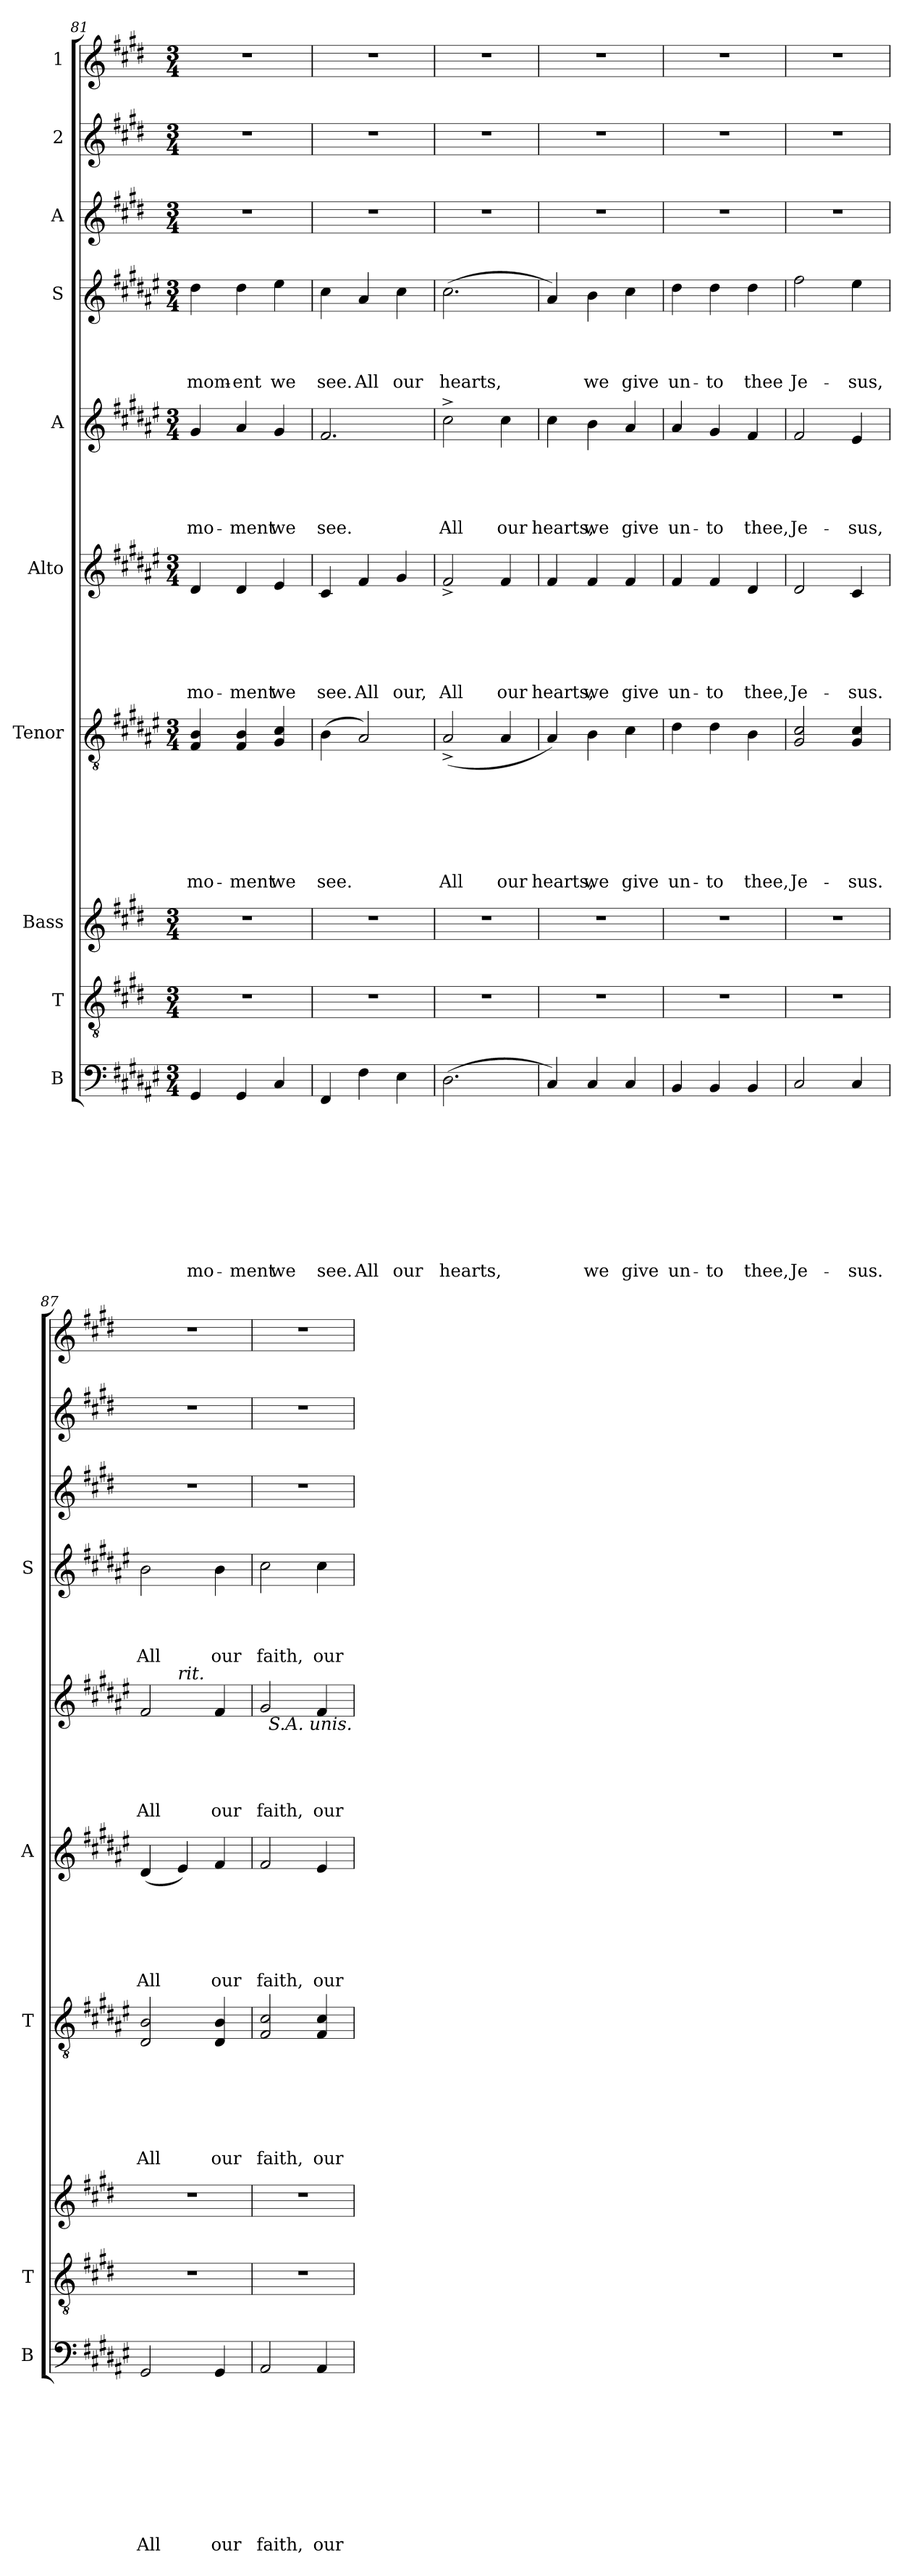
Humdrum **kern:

**kern	**text	**text	**text	**text	**text	**text	**text	**text	**text	**text	**kern	**kern	**kern	**text	**text	**text	**text	**text	**text	**text	**kern	**text	**text	**text	**text	**text	**text	**kern	**text	**text	**text	**text	**text	**kern	**text	**text	**text	**text	**kern	**kern	**kern
*part10	*part10	*part10	*part10	*part10	*part10	*part10	*part10	*part10	*part10	*part10	*part9	*part8	*part7	*part7	*part7	*part7	*part7	*part7	*part7	*part7	*part6	*part6	*part6	*part6	*part6	*part6	*part6	*part5	*part5	*part5	*part5	*part5	*part5	*part4	*part4	*part4	*part4	*part4	*part3	*part2	*part1
*staff10	*staff10	*staff10	*staff10	*staff10	*staff10	*staff10	*staff10	*staff10	*staff10	*staff10	*staff9	*staff8	*staff7	*staff7	*staff7	*staff7	*staff7	*staff7	*staff7	*staff7	*staff6	*staff6	*staff6	*staff6	*staff6	*staff6	*staff6	*staff5	*staff5	*staff5	*staff5	*staff5	*staff5	*staff4	*staff4	*staff4	*staff4	*staff4	*staff3	*staff2	*staff1
*I"B	*	*	*	*	*	*	*	*	*	*	*I"T	*I"Bass	*I"Tenor	*	*	*	*	*	*	*	*I"Alto	*	*	*	*	*	*	*I"A	*	*	*	*	*	*I"S	*	*	*	*	*I"A	*I"2	*I"1
*I'B	*	*	*	*	*	*	*	*	*	*	*I'T	*	*I'T	*	*	*	*	*	*	*	*I'A	*	*	*	*	*	*	*	*	*	*	*	*	*I'S	*	*	*	*	*	*	*
*clefF4	*	*	*	*	*	*	*	*	*	*	*clefGv2	*clefG2	*clefGv2	*	*	*	*	*	*	*	*clefG2	*	*	*	*	*	*	*clefG2	*	*	*	*	*	*clefG2	*	*	*	*	*clefG2	*clefG2	*clefG2
*k[f#c#g#d#a#e#]	*	*	*	*	*	*	*	*	*	*	*k[f#c#g#d#]	*k[f#c#g#d#]	*k[f#c#g#d#a#e#]	*	*	*	*	*	*	*	*k[f#c#g#d#a#e#]	*	*	*	*	*	*	*k[f#c#g#d#a#e#]	*	*	*	*	*	*k[f#c#g#d#a#e#]	*	*	*	*	*k[f#c#g#d#]	*k[f#c#g#d#]	*k[f#c#g#d#]
*F#:	*	*	*	*	*	*	*	*	*	*	*E:	*E:	*F#:	*	*	*	*	*	*	*	*F#:	*	*	*	*	*	*	*F#:	*	*	*	*	*	*F#:	*	*	*	*	*E:	*E:	*E:
*M3/4	*	*	*	*	*	*	*	*	*	*	*M3/4	*M3/4	*M3/4	*	*	*	*	*	*	*	*M3/4	*	*	*	*	*	*	*M3/4	*	*	*	*	*	*M3/4	*	*	*	*	*M3/4	*M3/4	*M3/4
=81	=81	=81	=81	=81	=81	=81	=81	=81	=81	=81	=81	=81	=81	=81	=81	=81	=81	=81	=81	=81	=81	=81	=81	=81	=81	=81	=81	=81	=81	=81	=81	=81	=81	=81	=81	=81	=81	=81	=81	=81	=81
!	!	!	!	!	!	!	!	!	!	!LO:LY:b	!	!	!	!	!	!	!	!	!	!LO:LY:b	!	!	!	!	!	!	!LO:LY:b	!	!	!	!	!	!LO:LY:b	!	!	!	!	!LO:LY:b	!	!	!
4GG#/	.	.	.	.	.	.	.	.	.	mo-	2.r	2.r	4F#/ 4B/	.	.	.	.	.	.	mo-	4d#/	.	.	.	.	.	mo-	4g#/	.	.	.	.	mo-	4dd#\	.	.	.	mom-	2.r	2.r	2.r
!	!	!	!	!	!	!	!	!	!	!LO:LY:b	!	!	!	!	!	!	!	!	!	!LO:LY:b	!	!	!	!	!	!	!LO:LY:b	!	!	!	!	!	!LO:LY:b	!	!	!	!	!LO:LY:b	!	!	!
4GG#/	.	.	.	.	.	.	.	.	.	-ment	.	.	4F#/ 4B/	.	.	.	.	.	.	-ment	4d#/	.	.	.	.	.	-ment	4a#/	.	.	.	.	-ment	4dd#\	.	.	.	-ent	.	.	.
!	!	!	!	!	!	!	!	!	!	!LO:LY:b	!	!	!	!	!	!	!	!	!	!LO:LY:b	!	!	!	!	!	!	!LO:LY:b	!	!	!	!	!	!LO:LY:b	!	!	!	!	!LO:LY:b	!	!	!
4C#/	.	.	.	.	.	.	.	.	.	we	.	.	4G#/ 4c#/	.	.	.	.	.	.	we	4e#/	.	.	.	.	.	we	4g#/	.	.	.	.	we	4ee#\	.	.	.	we	.	.	.
!!LO:PB:g=z
=82	=82	=82	=82	=82	=82	=82	=82	=82	=82	=82	=82	=82	=82	=82	=82	=82	=82	=82	=82	=82	=82	=82	=82	=82	=82	=82	=82	=82	=82	=82	=82	=82	=82	=82	=82	=82	=82	=82	=82	=82	=82
!	!	!	!	!	!	!	!	!	!	!LO:LY:b	!	!	!	!	!	!	!	!	!	!LO:LY:b	!	!	!	!	!	!	!LO:LY:b	!	!	!	!	!	!LO:LY:b	!	!	!	!	!LO:LY:b	!	!	!
4FF#/	.	.	.	.	.	.	.	.	.	see.	2.r	2.r	(>4B\	.	.	.	.	.	.	see.	4c#/	.	.	.	.	.	see.	2.f#/	.	.	.	.	see.	4cc#\	.	.	.	see.	2.r	2.r	2.r
!	!	!	!	!	!	!	!	!	!	!LO:LY:b	!	!	!	!	!	!	!	!	!	!	!	!	!	!	!	!	!LO:LY:b	!	!	!	!	!	!	!	!	!	!	!LO:LY:b	!	!	!
4F#\	.	.	.	.	.	.	.	.	.	All	.	.	2A#/)	.	.	.	.	.	.	.	4f#/	.	.	.	.	.	All	.	.	.	.	.	.	4a#/	.	.	.	All	.	.	.
!	!	!	!	!	!	!	!	!	!	!LO:LY:b	!	!	!	!	!	!	!	!	!	!	!	!	!	!	!	!	!LO:LY:b	!	!	!	!	!	!	!	!	!	!	!LO:LY:b	!	!	!
4E#\	.	.	.	.	.	.	.	.	.	our	.	.	.	.	.	.	.	.	.	.	4g#/	.	.	.	.	.	our,	.	.	.	.	.	.	4cc#\	.	.	.	our	.	.	.
=83	=83	=83	=83	=83	=83	=83	=83	=83	=83	=83	=83	=83	=83	=83	=83	=83	=83	=83	=83	=83	=83	=83	=83	=83	=83	=83	=83	=83	=83	=83	=83	=83	=83	=83	=83	=83	=83	=83	=83	=83	=83
!	!	!	!	!	!	!	!	!	!	!LO:LY:b	!	!	!	!	!	!	!	!	!	!LO:LY:b	!	!	!	!	!	!	!LO:LY:b	!	!	!	!	!	!LO:LY:b	!	!	!	!	!LO:LY:b	!	!	!
(>2.D#\	.	.	.	.	.	.	.	.	.	hearts,	2.r	2.r	(<2A#^</	.	.	.	.	.	.	All	2f#^</	.	.	.	.	.	All	2cc#^>\	.	.	.	.	All	(>2.cc#\	.	.	.	hearts,	2.r	2.r	2.r
!	!	!	!	!	!	!	!	!	!	!	!	!	!	!	!	!	!	!	!	!LO:LY:b	!	!	!	!	!	!	!LO:LY:b	!	!	!	!	!	!LO:LY:b	!	!	!	!	!	!	!	!
.	.	.	.	.	.	.	.	.	.	.	.	.	4A#/	.	.	.	.	.	.	our	4f#/	.	.	.	.	.	our	4cc#\	.	.	.	.	our	.	.	.	.	.	.	.	.
=84	=84	=84	=84	=84	=84	=84	=84	=84	=84	=84	=84	=84	=84	=84	=84	=84	=84	=84	=84	=84	=84	=84	=84	=84	=84	=84	=84	=84	=84	=84	=84	=84	=84	=84	=84	=84	=84	=84	=84	=84	=84
!	!	!	!	!	!	!	!	!	!	!	!	!	!	!	!	!	!	!	!	!LO:LY:b	!	!	!	!	!	!	!LO:LY:b	!	!	!	!	!	!LO:LY:b	!	!	!	!	!	!	!	!
4C#/)	.	.	.	.	.	.	.	.	.	.	2.r	2.r	4A#/)	.	.	.	.	.	.	hearts,	4f#/	.	.	.	.	.	hearts,	4cc#\	.	.	.	.	hearts,	4a#/)	.	.	.	.	2.r	2.r	2.r
!	!	!	!	!	!	!	!	!	!	!LO:LY:b	!	!	!	!	!	!	!	!	!	!LO:LY:b	!	!	!	!	!	!	!LO:LY:b	!	!	!	!	!	!LO:LY:b	!	!	!	!	!LO:LY:b	!	!	!
4C#/	.	.	.	.	.	.	.	.	.	we	.	.	4B\	.	.	.	.	.	.	we	4f#/	.	.	.	.	.	we	4b\	.	.	.	.	we	4b\	.	.	.	we	.	.	.
!	!	!	!	!	!	!	!	!	!	!LO:LY:b	!	!	!	!	!	!	!	!	!	!LO:LY:b	!	!	!	!	!	!	!LO:LY:b	!	!	!	!	!	!LO:LY:b	!	!	!	!	!LO:LY:b	!	!	!
4C#/	.	.	.	.	.	.	.	.	.	give	.	.	4c#\	.	.	.	.	.	.	give	4f#/	.	.	.	.	.	give	4a#/	.	.	.	.	give	4cc#\	.	.	.	give	.	.	.
=85	=85	=85	=85	=85	=85	=85	=85	=85	=85	=85	=85	=85	=85	=85	=85	=85	=85	=85	=85	=85	=85	=85	=85	=85	=85	=85	=85	=85	=85	=85	=85	=85	=85	=85	=85	=85	=85	=85	=85	=85	=85
!	!	!	!	!	!	!	!	!	!	!LO:LY:b	!	!	!	!	!	!	!	!	!	!LO:LY:b	!	!	!	!	!	!	!LO:LY:b	!	!	!	!	!	!LO:LY:b	!	!	!	!	!LO:LY:b	!	!	!
4BB/	.	.	.	.	.	.	.	.	.	un-	2.r	2.r	4d#\	.	.	.	.	.	.	un-	4f#/	.	.	.	.	.	un-	4a#/	.	.	.	.	un-	4dd#\	.	.	.	un-	2.r	2.r	2.r
!	!	!	!	!	!	!	!	!	!	!LO:LY:b	!	!	!	!	!	!	!	!	!	!LO:LY:b	!	!	!	!	!	!	!LO:LY:b	!	!	!	!	!	!LO:LY:b	!	!	!	!	!LO:LY:b	!	!	!
4BB/	.	.	.	.	.	.	.	.	.	-to	.	.	4d#\	.	.	.	.	.	.	-to	4f#/	.	.	.	.	.	-to	4g#/	.	.	.	.	-to	4dd#\	.	.	.	-to	.	.	.
!	!	!	!	!	!	!	!	!	!	!LO:LY:b	!	!	!	!	!	!	!	!	!	!LO:LY:b	!	!	!	!	!	!	!LO:LY:b	!	!	!	!	!	!LO:LY:b	!	!	!	!	!LO:LY:b	!	!	!
4BB/	.	.	.	.	.	.	.	.	.	thee,	.	.	4B\	.	.	.	.	.	.	thee,	4d#/	.	.	.	.	.	thee,	4f#/	.	.	.	.	thee,	4dd#\	.	.	.	thee	.	.	.
=86	=86	=86	=86	=86	=86	=86	=86	=86	=86	=86	=86	=86	=86	=86	=86	=86	=86	=86	=86	=86	=86	=86	=86	=86	=86	=86	=86	=86	=86	=86	=86	=86	=86	=86	=86	=86	=86	=86	=86	=86	=86
!	!	!	!	!	!	!	!	!	!	!LO:LY:b	!	!	!	!	!	!	!	!	!	!LO:LY:b	!	!	!	!	!	!	!LO:LY:b	!	!	!	!	!	!LO:LY:b	!	!	!	!	!LO:LY:b	!	!	!
2C#/	.	.	.	.	.	.	.	.	.	Je-	2.r	2.r	2G#/ 2c#/	.	.	.	.	.	.	Je-	2d#/	.	.	.	.	.	Je-	2f#/	.	.	.	.	Je-	2ff#\	.	.	.	Je-	2.r	2.r	2.r
!	!	!	!	!	!	!	!	!	!	!LO:LY:b	!	!	!	!	!	!	!	!	!	!LO:LY:b	!	!	!	!	!	!	!LO:LY:b	!	!	!	!	!	!LO:LY:b	!	!	!	!	!LO:LY:b	!	!	!
4C#/	.	.	.	.	.	.	.	.	.	-sus.	.	.	4G#/ 4c#/	.	.	.	.	.	.	-sus.	4c#/	.	.	.	.	.	-sus.	4e#/	.	.	.	.	-sus,	4ee#\	.	.	.	-sus,	.	.	.
=87	=87	=87	=87	=87	=87	=87	=87	=87	=87	=87	=87	=87	=87	=87	=87	=87	=87	=87	=87	=87	=87	=87	=87	=87	=87	=87	=87	=87	=87	=87	=87	=87	=87	=87	=87	=87	=87	=87	=87	=87	=87
!	!	!	!	!	!	!	!	!	!	!LO:LY:b	!	!	!	!	!	!	!	!	!	!LO:LY:b	!	!	!	!	!	!	!LO:LY:b	!	!	!	!	!	!LO:LY:b	!	!	!	!	!LO:LY:b	!	!	!
*	*	*	*	*	*	*	*	*	*	*	*	*	*	*	*	*	*	*	*	*	*	*	*	*	*	*	*	*^	*	*	*	*	*	*	*	*	*	*	*	*	*
2GG#/	.	.	.	.	.	.	.	.	.	All	2.r	2.r	2D#/ 2B/	.	.	.	.	.	.	All	(<4d#/	.	.	.	.	.	All	2f#/	4ryy	.	.	.	.	All	2b\	.	.	.	All	2.r	2.r	2.r
!	!	!	!	!	!	!	!	!	!	!	!	!	!	!	!	!	!	!	!	!	!	!	!	!	!	!	!	!	!LO:TX:a:i:t=rit.	!	!	!	!	!	!	!	!	!	!	!	!	!
.	.	.	.	.	.	.	.	.	.	.	.	.	.	.	.	.	.	.	.	.	4e#/)	.	.	.	.	.	.	.	2ryy	.	.	.	.	.	.	.	.	.	.	.	.	.
!	!	!	!	!	!	!	!	!	!	!LO:LY:b	!	!	!	!	!	!	!	!	!	!LO:LY:b	!	!	!	!	!	!	!LO:LY:b	!	!	!	!	!	!	!LO:LY:b	!	!	!	!	!LO:LY:b	!	!	!
4GG#/	.	.	.	.	.	.	.	.	.	our	.	.	4D#/ 4B/	.	.	.	.	.	.	our	4f#/	.	.	.	.	.	our	4f#/	.	.	.	.	.	our	4b\	.	.	.	our	.	.	.
=88	=88	=88	=88	=88	=88	=88	=88	=88	=88	=88	=88	=88	=88	=88	=88	=88	=88	=88	=88	=88	=88	=88	=88	=88	=88	=88	=88	=88	=88	=88	=88	=88	=88	=88	=88	=88	=88	=88	=88	=88	=88	=88
!	!	!	!	!	!	!	!	!	!	!LO:LY:b	!	!	!	!	!	!	!	!	!	!LO:LY:b	!	!	!	!	!	!	!LO:LY:b	!	!	!	!	!	!	!LO:LY:b	!	!	!	!	!LO:LY:b	!	!	!
*	*	*	*	*	*	*	*	*	*	*	*	*	*	*	*	*	*	*	*	*	*	*	*	*	*	*	*	*v	*v	*	*	*	*	*	*	*	*	*	*	*	*	*
2AA#/	.	.	.	.	.	.	.	.	.	faith,	2.r	2.r	2F#/ 2c#/	.	.	.	.	.	.	faith,	2f#/	.	.	.	.	.	faith,	2g#/	.	.	.	.	faith,	2cc#\	.	.	.	faith,	2.r	2.r	2.r
!	!	!	!	!	!	!	!	!	!	!LO:LY:b	!	!	!	!	!	!	!	!	!	!LO:LY:b	!	!	!	!	!	!	!LO:LY:b	!	!	!	!	!	!LO:LY:b	!	!	!	!	!LO:LY:b	!	!	!
4AA#/	.	.	.	.	.	.	.	.	.	our	.	.	4F#/ 4c#/	.	.	.	.	.	.	our	4e#/	.	.	.	.	.	our	4f#/	.	.	.	.	our	4cc#\	.	.	.	our	.	.	.
!	!	!	!	!	!	!	!	!	!	!	!	!	!	!	!	!	!	!	!	!	!	!	!	!	!	!	!	!LO:TX:b:i:t=S.A. unis.	!	!	!	!	!	!	!	!	!	!	!	!	!
=	=	=	=	=	=	=	=	=	=	=	=	=	=	=	=	=	=	=	=	=	=	=	=	=	=	=	=	=	=	=	=	=	=	=	=	=	=	=	=	=	=
*-	*-	*-	*-	*-	*-	*-	*-	*-	*-	*-	*-	*-	*-	*-	*-	*-	*-	*-	*-	*-	*-	*-	*-	*-	*-	*-	*-	*-	*-	*-	*-	*-	*-	*-	*-	*-	*-	*-	*-	*-	*-
